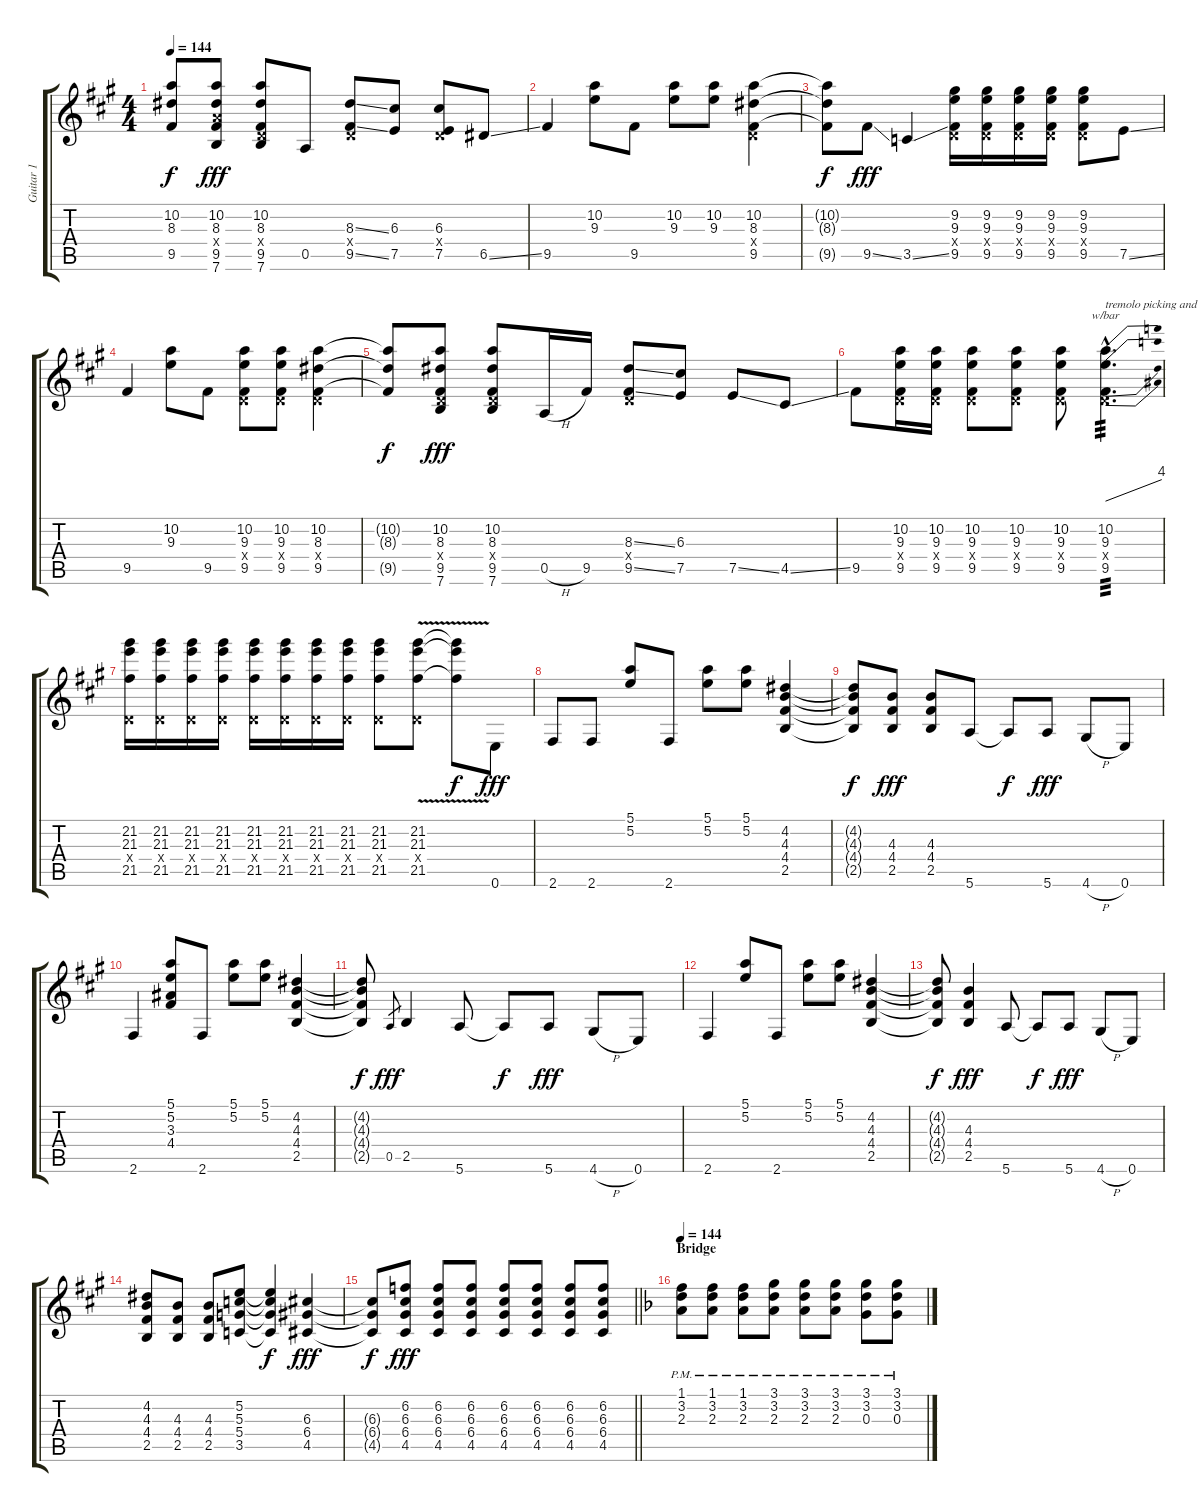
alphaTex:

\track ("Guitar 1" "Guitar 1") {instrument overdrivenguitar}
\staff {score tabs}
\tuning (E4 B3 G3 D3 A2 E2) {hide}
\ts (4 4)
\tempo 144
\clef g2
\ks a
(10.2{t} 8.3{t} 9.5{t}).8{dy f} (10.2 8.3 7.4{x} 9.5 7.6).8{dy fff} (10.2 8.3 0.4{x} 9.5 7.6).8 0.5.8 (8.3{ss} 0.4{x} 9.5{ss}).8 (6.3 7.5).8 (6.3 0.4{x} 7.5).8 6.5{ss}.8 |
9.5.4 (10.2 9.3).8 9.5.8 (10.2 9.3).8 (10.2 9.3).8 (10.2 8.3 0.4{x} 9.5).4 |
(10.2{t} 8.3{t} 9.5{t}).8{dy f} 9.5{ss}.8{dy fff} 3.5{ss}.4 (9.2 9.3 0.4{x} 9.5).16 (9.2 9.3 0.4{x} 9.5).16 (9.2 9.3 0.4{x} 9.5).16 (9.2 9.3 0.4{x} 9.5).16 (9.2 9.3 0.4{x} 9.5).8 7.5{ss}.8 |
9.5.4 (10.2 9.3).8 9.5.8 (10.2 9.3 0.4{x} 9.5).8 (10.2 9.3 0.4{x} 9.5).8 (10.2 8.3 0.4{x} 9.5).4 |
(10.2{t} 8.3{t} 9.5{t}).8{dy f} (10.2 8.3 0.4{x} 9.5 7.6).8{dy fff} (10.2 8.3 0.4{x} 9.5 7.6).8 0.5{h}.16 9.5.16 (8.3{ss} 0.4{x} 9.5{ss}).8 (6.3 7.5).8 7.5{ss}.8 4.5{ss}.8 |
9.5.8 (10.2 9.3 0.4{x} 9.5).16 (10.2 9.3 0.4{x} 9.5).16 (10.2 9.3 0.4{x} 9.5).8 (10.2 9.3 0.4{x} 9.5).8 (10.2 9.3 0.4{x} 9.5).8 (10.2{hac} 9.3{hac} 0.4{hac x} 9.5{hac}).4{d tbe (dive default 0 0 60 16) txt "tremolo picking and sliding up" tp 3} |
(21.2 21.3 0.4{x} 21.5).16 (21.2 21.3 0.4{x} 21.5).16 (21.2 21.3 0.4{x} 21.5).16 (21.2 21.3 0.4{x} 21.5).16 (21.2 21.3 0.4{x} 21.5).16 (21.2 21.3 0.4{x} 21.5).16 (21.2 21.3 0.4{x} 21.5).16 (21.2 21.3 0.4{x} 21.5).16 (21.2 21.3 0.4{x} 21.5).8 (21.2{v} 21.3{v} 0.4{x} 21.5{v}).8 (21.2{t} 21.3{t} 21.5{t}).8{dy f} 0.6.8{dy fff} |
2.6.8 2.6.8 (5.1 5.2).8 2.6.8 (5.1 5.2).8 (5.1 5.2).8 (4.2 4.3 4.4 2.5).4 |
(4.2{t} 4.3{t} 4.4{t} 2.5{t}).8{dy f} (4.3 4.4 2.5).8{dy fff} (4.3 4.4 2.5).8 5.6.8 5.6{t}.8{dy f} 5.6.8{dy fff} 4.6{h}.8 0.6.8 |
2.6.4 (5.1 5.2 3.3 4.4).8 2.6.8 (5.1 5.2).8 (5.1 5.2).8 (4.2 4.3 4.4 2.5).4 |
(4.2{t} 4.3{t} 4.4{t} 2.5{t}).8{dy f} 0.5.8{gr dy fff} 2.5.4 5.6.8 5.6{t}.8{dy f} 5.6.8{dy fff} 4.6{h}.8 0.6.8 |
2.6.4 (5.1 5.2).8 2.6.8 (5.1 5.2).8 (5.1 5.2).8 (4.2 4.3 4.4 2.5).4 |
(4.2{t} 4.3{t} 4.4{t} 2.5{t}).8{dy f} (4.3 4.4 2.5).4{dy fff} 5.6.8 5.6{t}.8{dy f} 5.6.8{dy fff} 4.6{h}.8 0.6.8 |
(4.2 4.3 4.4 2.5).8 (4.3 4.4 2.5).8 (4.3 4.4 2.5).8 (5.2 5.3 5.4 3.5).8 (5.2{t} 5.3{t} 5.4{t} 3.5{t}).4{dy f} (6.3 6.4 4.5).4{dy fff} |
\barLineRight lightlight
(6.3{t} 6.4{t} 4.5{t}).8{dy f} (6.2 6.3 6.4 4.5).8{dy fff} (6.2 6.3 6.4 4.5).8 (6.2 6.3 6.4 4.5).8 (6.2 6.3 6.4 4.5).8 (6.2 6.3 6.4 4.5).8 (6.2 6.3 6.4 4.5).8 (6.2 6.3 6.4 4.5).8 |
\section ("" "Bridge")
\tempo 144
\ks f
(1.1{pm} 3.2{pm} 2.3{pm}).8 (1.1{pm} 3.2{pm} 2.3{pm}).8 (1.1{pm} 3.2{pm} 2.3{pm}).8 (3.1{pm} 3.2{pm} 2.3{pm}).8 (3.1{pm} 3.2{pm} 2.3{pm}).8 (3.1{pm} 3.2{pm} 2.3{pm}).8 (3.1{pm} 3.2{pm} 0.3{pm}).8 (3.1{pm} 3.2{pm} 0.3{pm}).8
